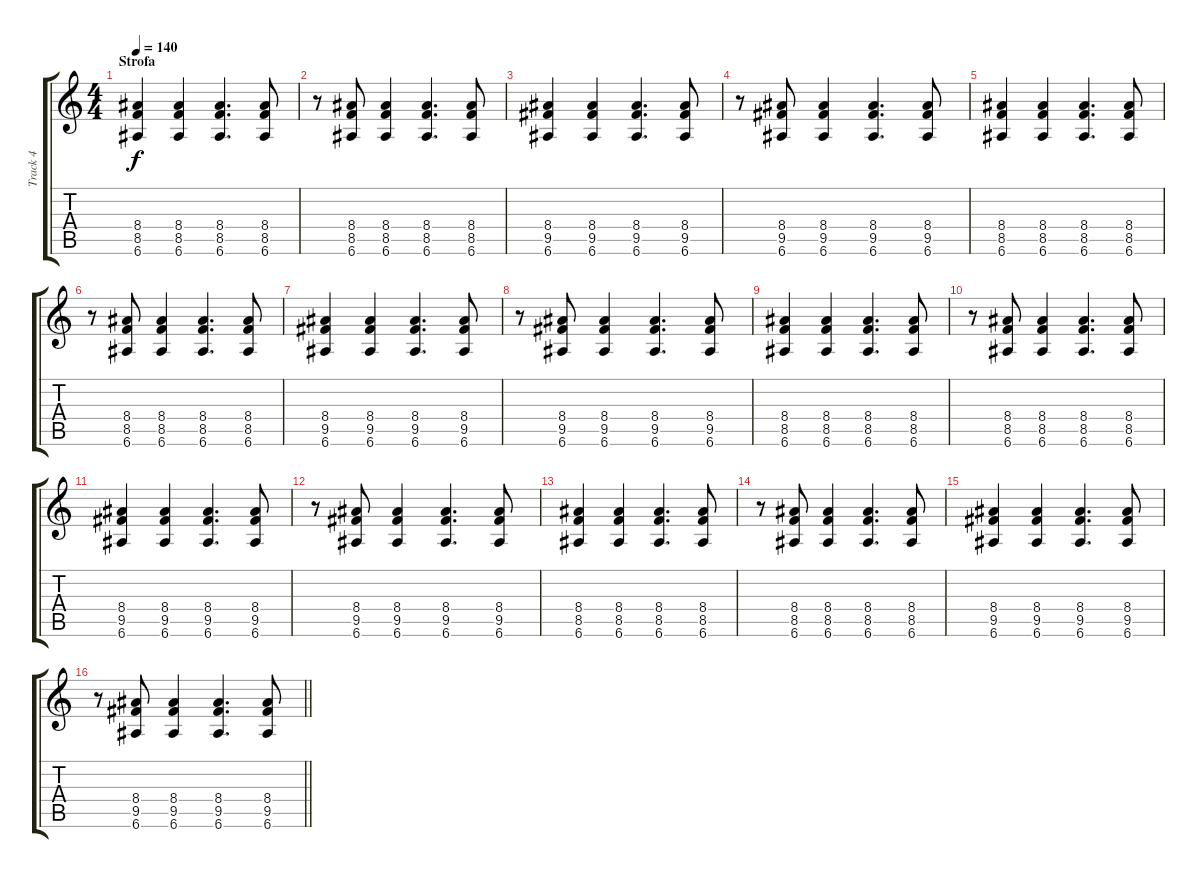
\track ("Track 4" "Track 4") {instrument electricguitarclean}
\staff {score tabs}
\tuning (E4 B3 G3 D3 A2 E2) {hide}
\ts (4 4)
\section ("" "Strofa")
\tempo 140
\clef g2
\ks c
(8.4 8.5 6.6).4{dy f} (8.4 8.5 6.6).4 (8.4 8.5 6.6).4{d} (8.4 8.5 6.6).8 |
r.8 (8.4 8.5 6.6).8 (8.4 8.5 6.6).4 (8.4 8.5 6.6).4{d} (8.4 8.5 6.6).8 |
(8.4 9.5 6.6).4 (8.4 9.5 6.6).4 (8.4 9.5 6.6).4{d} (8.4 9.5 6.6).8 |
r.8 (8.4 9.5 6.6).8 (8.4 9.5 6.6).4 (8.4 9.5 6.6).4{d} (8.4 9.5 6.6).8 |
(8.4 8.5 6.6).4 (8.4 8.5 6.6).4 (8.4 8.5 6.6).4{d} (8.4 8.5 6.6).8 |
r.8 (8.4 8.5 6.6).8 (8.4 8.5 6.6).4 (8.4 8.5 6.6).4{d} (8.4 8.5 6.6).8 |
(8.4 9.5 6.6).4 (8.4 9.5 6.6).4 (8.4 9.5 6.6).4{d} (8.4 9.5 6.6).8 |
r.8 (8.4 9.5 6.6).8 (8.4 9.5 6.6).4 (8.4 9.5 6.6).4{d} (8.4 9.5 6.6).8 |
(8.4 8.5 6.6).4 (8.4 8.5 6.6).4 (8.4 8.5 6.6).4{d} (8.4 8.5 6.6).8 |
r.8 (8.4 8.5 6.6).8 (8.4 8.5 6.6).4 (8.4 8.5 6.6).4{d} (8.4 8.5 6.6).8 |
(8.4 9.5 6.6).4 (8.4 9.5 6.6).4 (8.4 9.5 6.6).4{d} (8.4 9.5 6.6).8 |
r.8 (8.4 9.5 6.6).8 (8.4 9.5 6.6).4 (8.4 9.5 6.6).4{d} (8.4 9.5 6.6).8 |
(8.4 8.5 6.6).4 (8.4 8.5 6.6).4 (8.4 8.5 6.6).4{d} (8.4 8.5 6.6).8 |
r.8 (8.4 8.5 6.6).8 (8.4 8.5 6.6).4 (8.4 8.5 6.6).4{d} (8.4 8.5 6.6).8 |
(8.4 9.5 6.6).4 (8.4 9.5 6.6).4 (8.4 9.5 6.6).4{d} (8.4 9.5 6.6).8 |
\barLineRight lightlight
r.8 (8.4 9.5 6.6).8 (8.4 9.5 6.6).4 (8.4 9.5 6.6).4{d} (8.4 9.5 6.6).8
